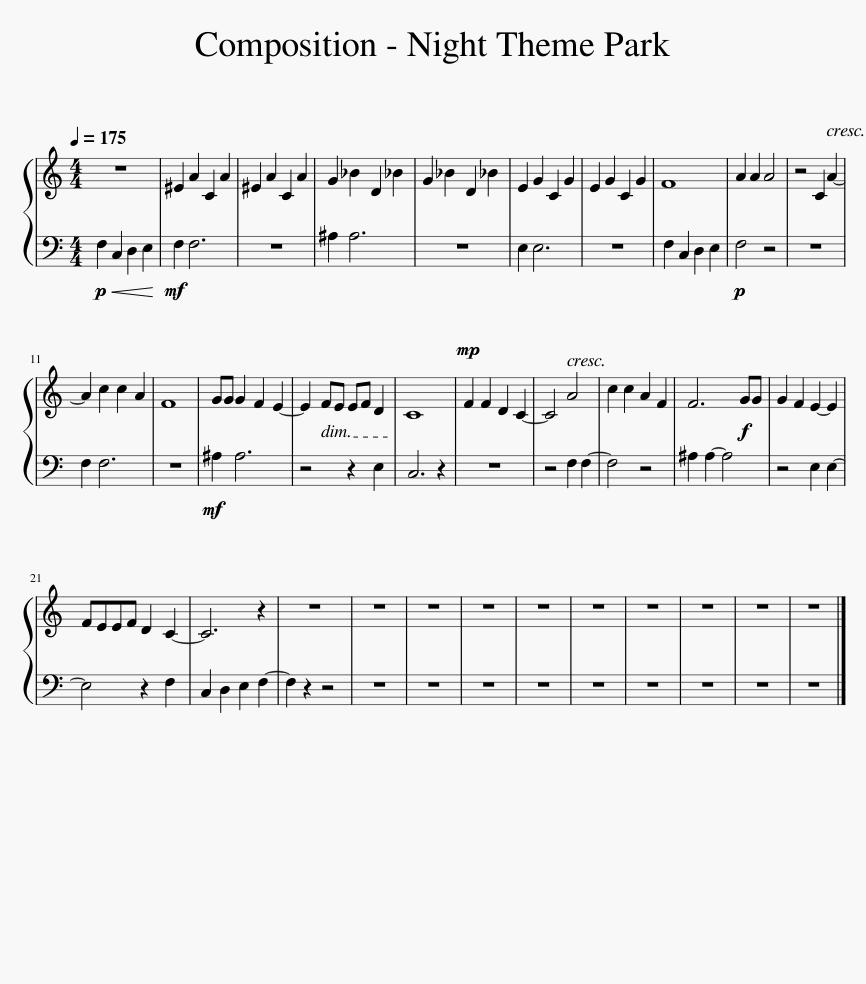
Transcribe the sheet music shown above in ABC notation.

X:1
%%score { 1 | 2 }
L:1/8
Q:1/4=175
M:4/4
I:linebreak $
K:C
V:1 treble
V:2 bass
V:1
 z8 | ^E2 A2 C2 A2 | ^E2 A2 C2 A2 | G2 _B2 D2 _B2 | G2 _B2 D2 _B2 | %5
 E2 G2 C2 G2 | E2 G2 C2 G2 | F8 | A2 A2 A4 | z4 C2 A2- |$ %10
 A2 c2 c2 A2 | F8 | GG G2 F2 E2- | E2 FE EF D2 | C8 | %15
!mp! F2 F2 D2 C2- | C4 A4 | c2 c2 A2 F2 | F6!f! GG | G2 F2 E2- E2 |$ %20
 FEEF D2 C2- | C6 z2 | z8 | z8 | z8 | %25
 z8 | z8 | z8 | z8 | z8 | %30
 z8 | z8 |] %32
V:2
!p! F,2!<(! C,2 D,2 E,2!<)! |!mf! F,2 F,6 | z8 | ^A,2 A,6 | z8 | %5
 E,2 E,6 | z8 | F,2 C,2 D,2 E,2 |!p! F,4 z4 | z8 |$ %10
 F,2 F,6 | z8 |!mf! ^A,2 A,6 | z4 z2 E,2 | C,6 z2 | %15
 z8 | z4 F,2 F,2- | F,4 z4 | ^A,2 A,2- A,4 | z4 E,2 E,2- |$ %20
 E,4 z2 F,2 | C,2 D,2 E,2 F,2- | F,2 z2 z4 | z8 | z8 | %25
 z8 | z8 | z8 | z8 | z8 | %30
 z8 | z8 |] %32
